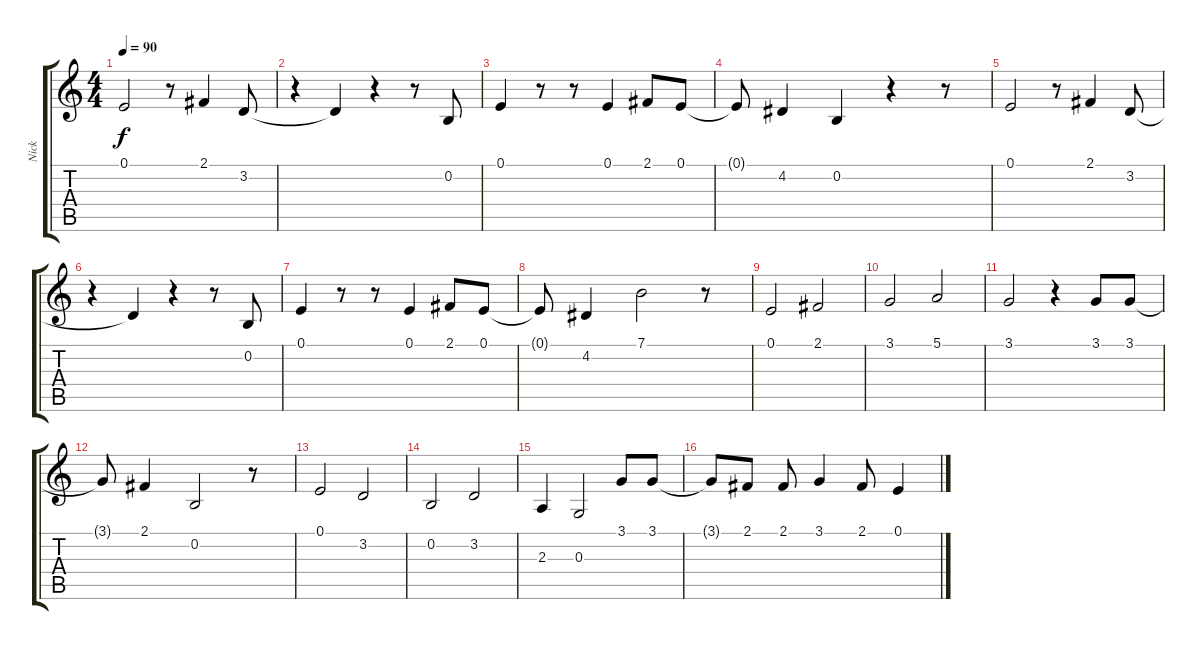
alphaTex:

\track ("Nick" "Nick") {instrument lead6voice}
\staff {score tabs}
\tuning (E4 B3 G3 D3 A2 E2) {hide}
\ts (4 4)
\tempo 90
\clef g2
\ks c
0.1.2{dy f} r.8 2.1.4 3.2.8 |
r.4 3.2{t}.4 r.4 r.8 0.2.8 |
0.1.4 r.8 r.8 0.1.4 2.1.8 0.1.8 |
0.1{t}.8 4.2.4 0.2.4 r.4 r.8 |
0.1.2 r.8 2.1.4 3.2.8 |
r.4 3.2{t}.4 r.4 r.8 0.2.8 |
0.1.4 r.8 r.8 0.1.4 2.1.8 0.1.8 |
0.1{t}.8 4.2.4 7.1.2 r.8 |
0.1.2 2.1.2 |
3.1.2 5.1.2 |
3.1.2 r.4 3.1.8 3.1.8 |
3.1{t}.8 2.1.4 0.2.2 r.8 |
0.1.2 3.2.2 |
0.2.2 3.2.2 |
2.3.4 0.3.2 3.1.8 3.1.8 |
3.1{t}.8 2.1.8 2.1.8 3.1.4 2.1.8 0.1.4
